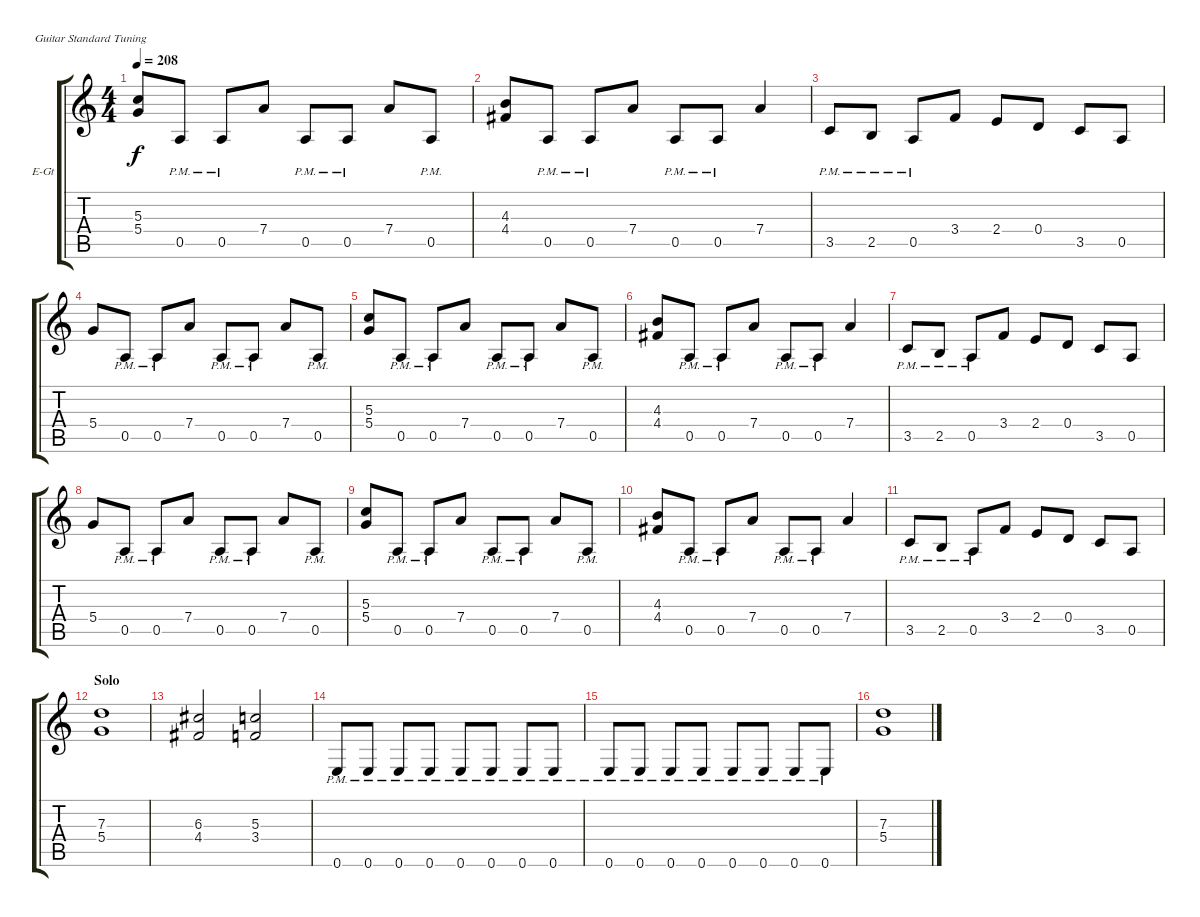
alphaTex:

\defaultSystemsLayout 4
\bracketExtendMode groupsimilarinstruments
\firstSystemTrackNameOrientation horizontal
\otherSystemsTrackNameOrientation horizontal
\track ("Rhythm Guitar" "E-Gt") {instrument distortionguitar}
\staff {score tabs}
\tuning (E4 B3 G3 D3 A2 E2)
\ts (4 4)
\tempo 208
\clef g2
\ks c
(5.3 5.4).8{dy f} 0.5{pm}.8 0.5{pm}.8 7.4.8 0.5{pm}.8 0.5{pm}.8 7.4.8 0.5{pm}.8 |
(4.3 4.4).8 0.5{pm}.8 0.5{pm}.8 7.4.8 0.5{pm}.8 0.5{pm}.8 7.4.4 |
3.5{pm}.8 2.5{pm}.8 0.5{pm}.8 3.4.8 2.4.8 0.4.8 3.5.8 0.5.8 |
5.4.8 0.5{pm}.8 0.5{pm}.8 7.4.8 0.5{pm}.8 0.5{pm}.8 7.4.8 0.5{pm}.8 |
(5.3 5.4).8 0.5{pm}.8 0.5{pm}.8 7.4.8 0.5{pm}.8 0.5{pm}.8 7.4.8 0.5{pm}.8 |
(4.3 4.4).8 0.5{pm}.8 0.5{pm}.8 7.4.8 0.5{pm}.8 0.5{pm}.8 7.4.4 |
3.5{pm}.8 2.5{pm}.8 0.5{pm}.8 3.4.8 2.4.8 0.4.8 3.5.8 0.5.8 |
5.4.8 0.5{pm}.8 0.5{pm}.8 7.4.8 0.5{pm}.8 0.5{pm}.8 7.4.8 0.5{pm}.8 |
(5.3 5.4).8 0.5{pm}.8 0.5{pm}.8 7.4.8 0.5{pm}.8 0.5{pm}.8 7.4.8 0.5{pm}.8 |
(4.3 4.4).8 0.5{pm}.8 0.5{pm}.8 7.4.8 0.5{pm}.8 0.5{pm}.8 7.4.4 |
3.5{pm}.8 2.5{pm}.8 0.5{pm}.8 3.4.8 2.4.8 0.4.8 3.5.8 0.5.8 |
\section ("" "Solo")
(7.3 5.4).1 |
(6.3 4.4).2 (5.3 3.4).2 |
0.6{pm}.8 0.6{pm}.8 0.6{pm}.8 0.6{pm}.8 0.6{pm}.8 0.6{pm}.8 0.6{pm}.8 0.6{pm}.8 |
0.6{pm}.8 0.6{pm}.8 0.6{pm}.8 0.6{pm}.8 0.6{pm}.8 0.6{pm}.8 0.6{pm}.8 0.6{pm}.8 |
(7.3 5.4).1
